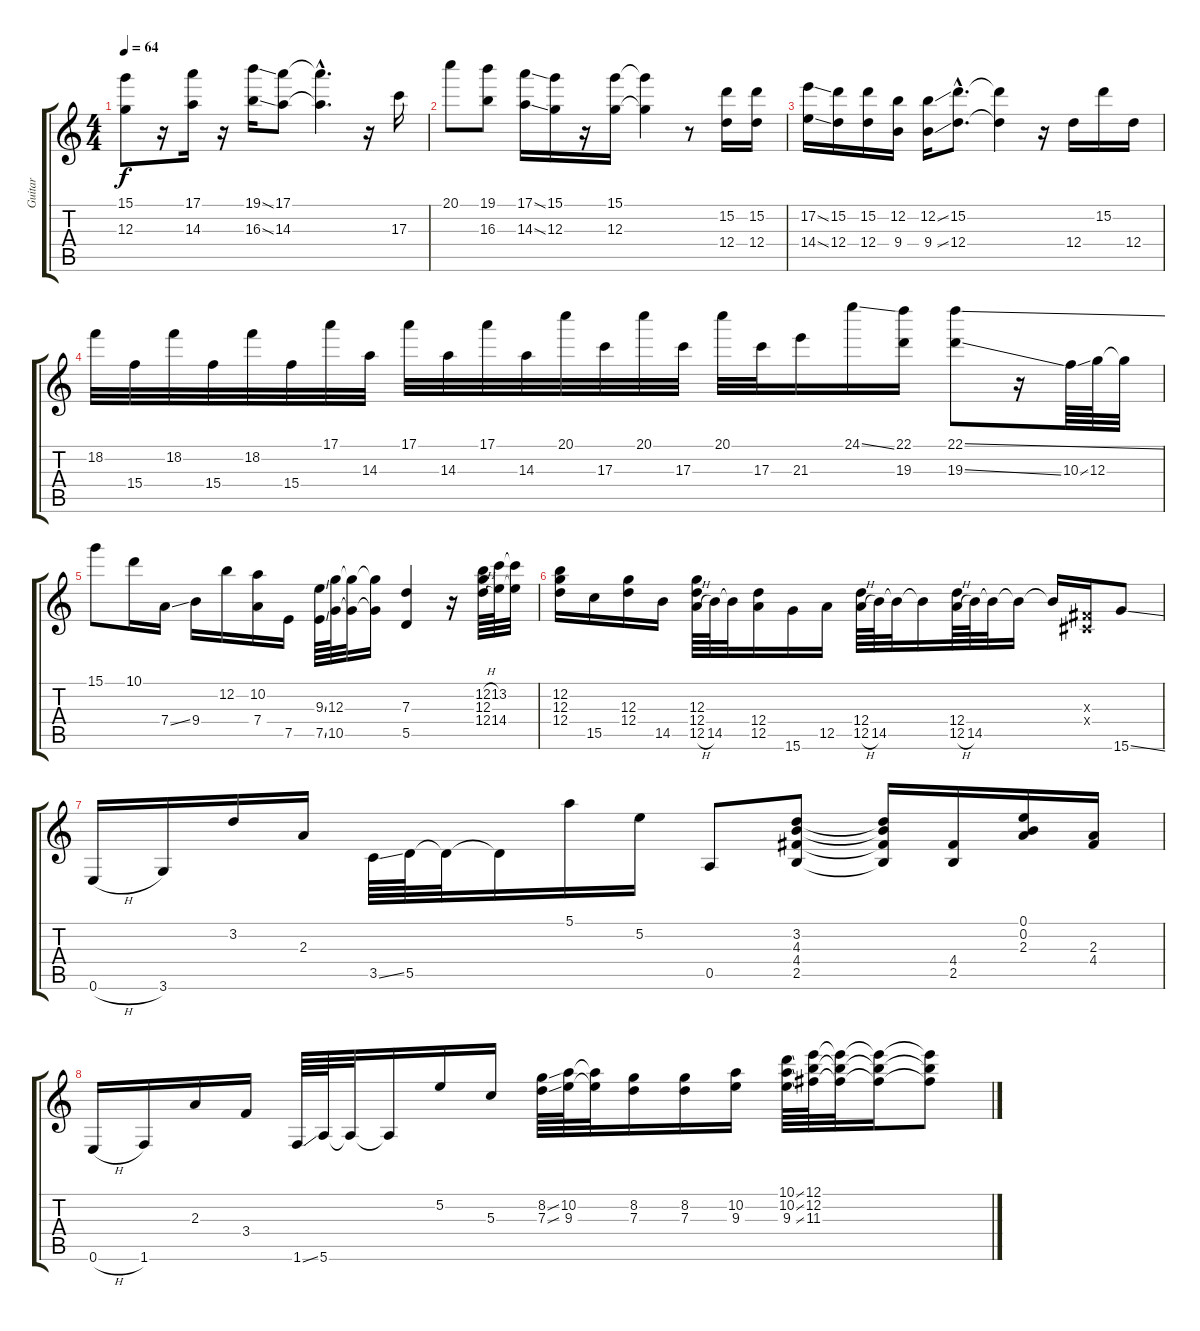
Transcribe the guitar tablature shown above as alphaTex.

\track ("Guitar" "Guitar") {instrument electricguitarclean}
\staff {score tabs}
\tuning (E4 B3 G3 D3 A2 E2) {hide}
\ts (4 4)
\tempo 64
\clef g2
\ks c
(15.1 12.3).8{dy f} r.16 (17.1 14.3).16 r.16 (19.1{ss} 16.3{ss}).16 (17.1 14.3).8 (17.1{hac t} 14.3{hac t}).4{d} r.16 17.3.16 |
20.1.8 (19.1 16.3).8 (17.1{ss} 14.3{ss}).16 (15.1 12.3).16 r.16 (15.1 12.3).16 (15.1{t} 12.3{t}).4 r.8 (15.2 12.4).16 (15.2 12.4).16 |
(17.2{ss} 14.4{ss}).16 (15.2 12.4).16 (15.2 12.4).16 (12.2 9.4).16 (12.2{ss} 9.4{ss}).16 (15.2{hac} 12.4{hac}).8{d} (15.2{t} 12.4{t}).4 r.16 12.4.16 15.2.16 12.4.16 |
18.2.32 15.4.32 18.2.32 15.4.32 18.2.32 15.4.32 17.1.32 14.3.32 17.1.32 14.3.32 17.1.32 14.3.32 20.1.32 17.3.32 20.1.32 17.3.32 20.1.32 17.3.32 21.3.16 24.1{ss}.16 (22.1 19.3).16 (22.1{ss} 19.3{ss}).8 r.16 10.3{ss}.64 12.3.64 12.3{t}.32 |
15.1.8 10.1.16 7.4{ss}.16 9.4.16 12.2.16 (10.2 7.4).16 7.5.16 (9.3{ss} 7.5{ss}).64 (12.3 10.5).64 (12.3{t} 10.5{t}).32 (12.3{t} 10.5{t}).16 (7.3 5.5).4 r.16 (12.2{h} 12.3 12.4{h}).64 (13.2 14.4).64 (13.2{t} 14.4{t}).32 |
(12.2 12.3 12.4).16 15.5.16 (12.3 12.4).16 14.5.16 (12.3 12.4 12.5{h}).64 14.5.64 14.5{t}.32 (12.4 12.5).16 15.6.16 12.5.16 (12.4 12.5{h}).64 14.5.64 14.5{t}.32 14.5{t}.16 (12.4 12.5{h}).64 14.5.64 14.5{t}.32 14.5{t}.16 14.5{t}.16 (-1.3{x} -1.4{x}).16 15.6{ss}.8 |
0.6{h}.16 3.6.16 3.2.16 2.3.16 3.5{ss}.64 5.5.64 5.5{t}.32 5.5{t}.16 5.1.16 5.2.16 0.5.8 (3.2 4.3 4.4 2.5).8 (3.2{t} 4.3{t} 4.4{t} 2.5{t}).16 (4.4 2.5).16 (0.1 0.2 2.3).16 (2.3 4.4).16 |
0.6{h}.16 1.6.16 2.3.16 3.4.16 1.6{ss}.64 5.6.64 5.6{t}.32 5.6{t}.16 5.2.16 5.3.16 (8.2{ss} 7.3{ss}).64 (10.2 9.3).64 (10.2{t} 9.3{t}).32 (8.2 7.3).16 (8.2 7.3).16 (10.2 9.3).16 (10.1{ss} 10.2{ss} 9.3{ss}).64 (12.1 12.2 11.3).64 (12.1{t} 12.2{t} 11.3{t}).32 (12.1{t} 12.2{t} 11.3{t}).16 (12.1{t} 12.2{t} 11.3{t}).8
